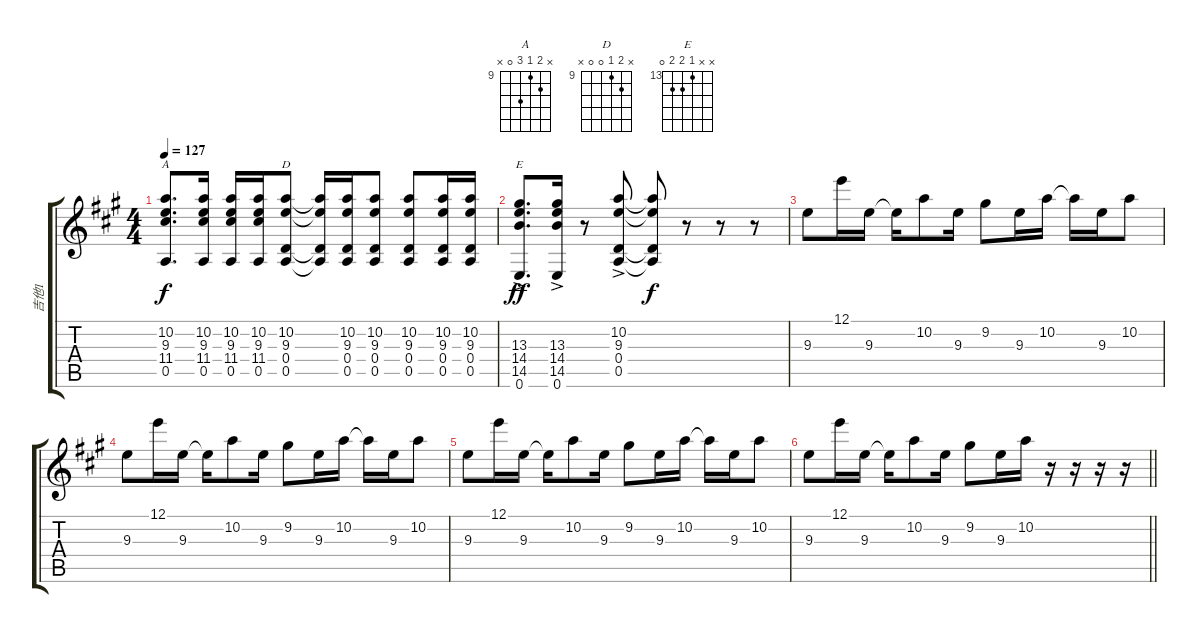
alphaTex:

\track ("吉他1" "吉他1") {instrument acousticguitarsteel}
\staff {score tabs}
\tuning (E4 B3 G3 D3 A2 E2) {hide}
\chord ("A" x 10 9 11 0 x) {firstfret 9}
\chord ("D" x 10 9 0 0 x) {firstfret 9}
\chord ("E" x x 13 14 14 0) {firstfret 13}
\ts (4 4)
\tempo 127
\clef g2
\ks a
(10.2 9.3 11.4 0.5).8{d ch "A" dy f} (10.2 9.3 11.4 0.5).16 (10.2 9.3 11.4 0.5).16 (10.2 9.3 11.4 0.5).16 (10.2 9.3 0.4 0.5).8{ch "D"} (10.2{t} 9.3{t} 0.4{t} 0.5{t}).16 (10.2 9.3 0.4 0.5).16 (10.2 9.3 0.4 0.5).8 (10.2 9.3 0.4 0.5).8 (10.2 9.3 0.4 0.5).16 (10.2 9.3 0.4 0.5).16 |
(13.3{ac} 14.4{ac} 14.5{ac} 0.6{ac}).8{d ch "E" dy ff} (13.3{ac} 14.4{ac} 14.5{ac} 0.6{ac}).16 r.8 (10.2{ac} 9.3{ac} 0.4{ac} 0.5{ac}).8 (10.2{t} 9.3{t} 0.4{t} 0.5{t}).8{dy f} r.8 r.8 r.8 |
9.3.8 12.1.16{beam merge} 9.3.16 9.3{t}.16{beam merge} 10.2.8{beam merge} 9.3.16{beam split} 9.2.8{beam merge} 9.3.16{beam merge} 10.2.16{beam split} 10.2{t}.16{beam merge} 9.3.16{beam merge} 10.2.8 |
9.3.8 12.1.16{beam merge} 9.3.16 9.3{t}.16{beam merge} 10.2.8{beam merge} 9.3.16{beam split} 9.2.8{beam merge} 9.3.16{beam merge} 10.2.16{beam split} 10.2{t}.16{beam merge} 9.3.16{beam merge} 10.2.8 |
9.3.8 12.1.16{beam merge} 9.3.16 9.3{t}.16{beam merge} 10.2.8{beam merge} 9.3.16{beam split} 9.2.8{beam merge} 9.3.16{beam merge} 10.2.16{beam split} 10.2{t}.16{beam merge} 9.3.16{beam merge} 10.2.8 |
\barLineRight lightlight
9.3.8 12.1.16{beam merge} 9.3.16 9.3{t}.16{beam merge} 10.2.8{beam merge} 9.3.16 9.2.8 9.3.16{beam merge} 10.2.16 r.16 r.16 r.16 r.16
